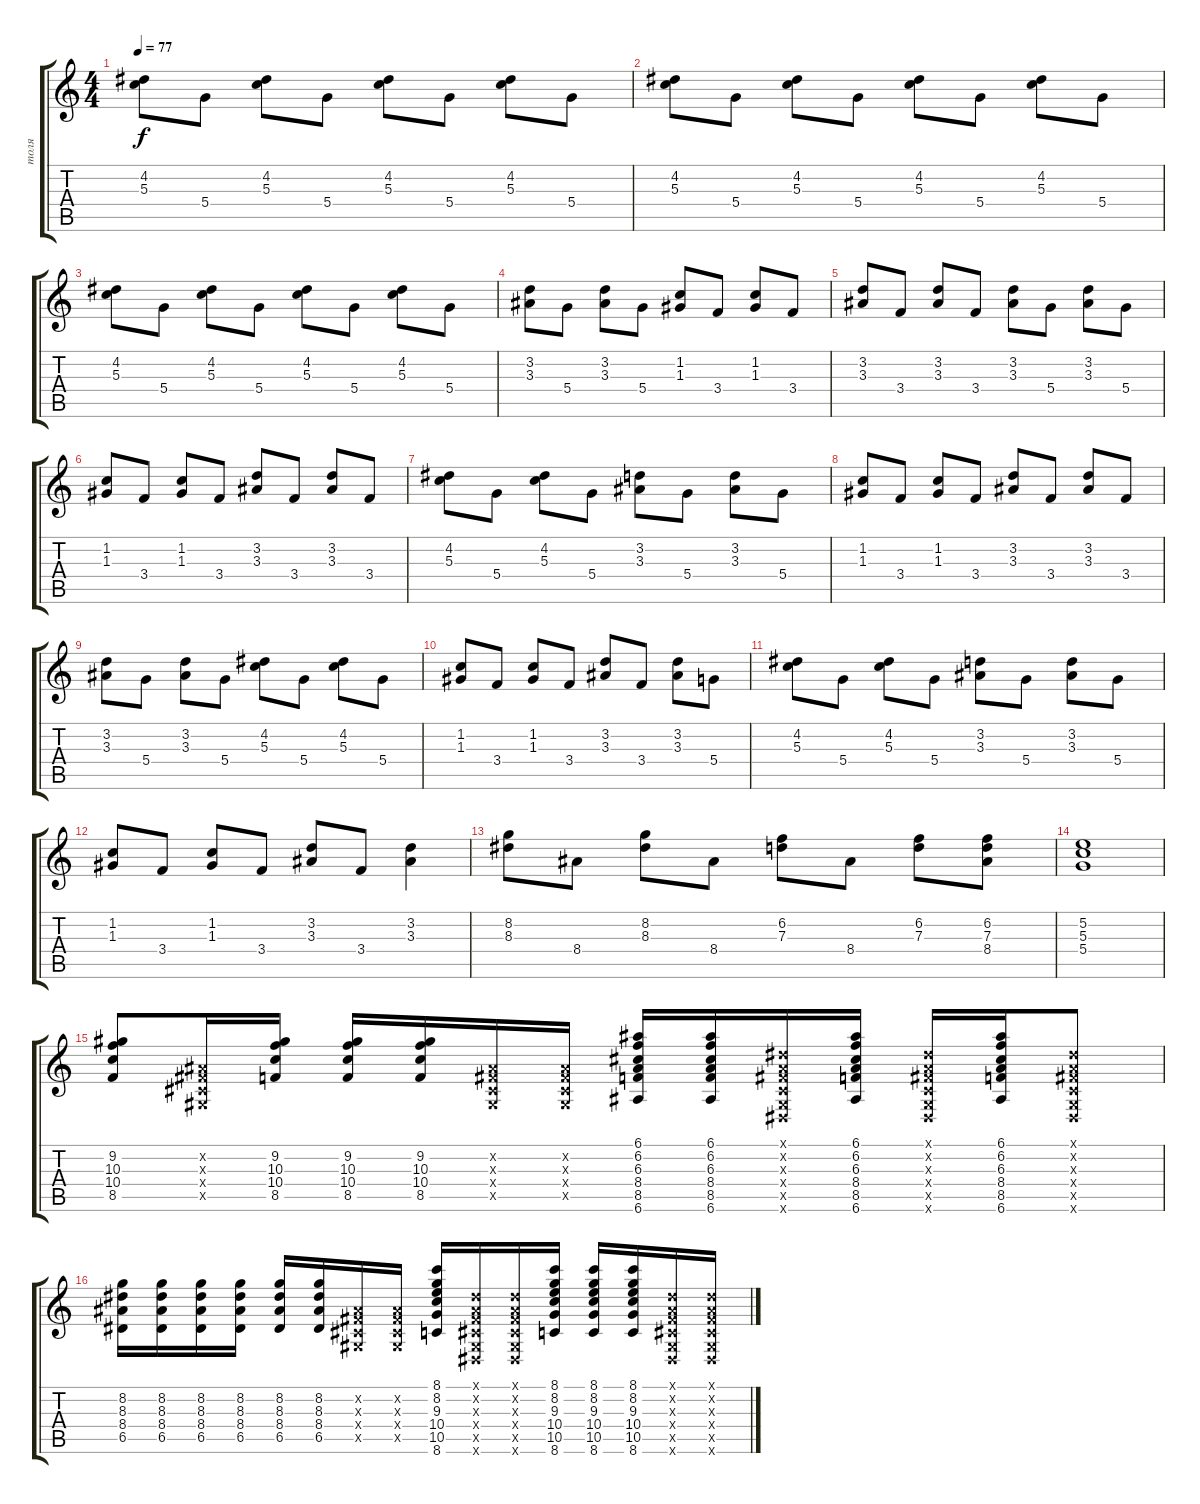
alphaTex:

\track ("толя" "толя") {instrument acousticguitarsteel}
\staff {score tabs}
\tuning (E4 B3 G3 D3 A2 E2) {hide}
\ts (4 4)
\tempo 77
\clef g2
\ks c
(4.2 5.3).8{dy f instrument acousticguitarsteel} 5.4.8 (4.2 5.3).8 5.4.8 (4.2 5.3).8 5.4.8 (4.2 5.3).8 5.4.8 |
(4.2 5.3).8 5.4.8 (4.2 5.3).8 5.4.8 (4.2 5.3).8 5.4.8 (4.2 5.3).8 5.4.8 |
(4.2 5.3).8 5.4.8 (4.2 5.3).8 5.4.8 (4.2 5.3).8 5.4.8 (4.2 5.3).8 5.4.8 |
(3.2 3.3).8 5.4.8 (3.2 3.3).8 5.4.8 (1.2 1.3).8 3.4.8 (1.2 1.3).8 3.4.8 |
(3.2 3.3).8 3.4.8 (3.2 3.3).8 3.4.8 (3.2 3.3).8 5.4.8 (3.2 3.3).8 5.4.8 |
(1.2 1.3).8 3.4.8 (1.2 1.3).8 3.4.8 (3.2 3.3).8 3.4.8 (3.2 3.3).8 3.4.8 |
(4.2 5.3).8 5.4.8 (4.2 5.3).8 5.4.8 (3.2 3.3).8 5.4.8 (3.2 3.3).8 5.4.8 |
(1.2 1.3).8 3.4.8 (1.2 1.3).8 3.4.8 (3.2 3.3).8 3.4.8 (3.2 3.3).8 3.4.8 |
(3.2 3.3).8 5.4.8 (3.2 3.3).8 5.4.8 (4.2 5.3).8 5.4.8 (4.2 5.3).8 5.4.8 |
(1.2 1.3).8 3.4.8 (1.2 1.3).8 3.4.8 (3.2 3.3).8 3.4.8 (3.2 3.3).8 5.4.8 |
(4.2 5.3).8 5.4.8 (4.2 5.3).8 5.4.8 (3.2 3.3).8 5.4.8 (3.2 3.3).8 5.4.8 |
(1.2 1.3).8 3.4.8 (1.2 1.3).8 3.4.8 (3.2 3.3).8 3.4.8 (3.2 3.3).4 |
(8.2 8.3).8 8.4.8 (8.2 8.3).8 8.4.8 (6.2 7.3).8 8.4.8 (6.2 7.3).8 (6.2 7.3 8.4).8 |
(5.2 5.3 5.4).1 |
(9.2 10.3 10.4 8.5).8 (-1.2{x} -1.3{x} -1.4{x} -1.5{x}).16 (9.2 10.3 10.4 8.5).16 (9.2 10.3 10.4 8.5).16 (9.2 10.3 10.4 8.5).16 (-1.2{x} -1.3{x} -1.4{x} -1.5{x}).16 (-1.2{x} -1.3{x} -1.4{x} -1.5{x}).16 (6.1 6.2 6.3 8.4 8.5 6.6).16 (6.1 6.2 6.3 8.4 8.5 6.6).16 (-1.1{x} -1.2{x} -1.3{x} -1.4{x} -1.5{x} -1.6{x}).16 (6.1 6.2 6.3 8.4 8.5 6.6).16 (-1.1{x} -1.2{x} -1.3{x} -1.4{x} -1.5{x} -1.6{x}).16 (6.1 6.2 6.3 8.4 8.5 6.6).16 (-1.1{x} -1.2{x} -1.3{x} -1.4{x} -1.5{x} -1.6{x}).8 |
(8.2 8.3 8.4 6.5).16 (8.2 8.3 8.4 6.5).16 (8.2 8.3 8.4 6.5).16 (8.2 8.3 8.4 6.5).16 (8.2 8.3 8.4 6.5).16 (8.2 8.3 8.4 6.5).16 (-1.2{x} -1.3{x} -1.4{x} -1.5{x}).16 (-1.2{x} -1.3{x} -1.4{x} -1.5{x}).16 (8.1 8.2 9.3 10.4 10.5 8.6).16 (-1.1{x} -1.2{x} -1.3{x} -1.4{x} -1.5{x} -1.6{x}).16 (-1.1{x} -1.2{x} -1.3{x} -1.4{x} -1.5{x} -1.6{x}).16 (8.1 8.2 9.3 10.4 10.5 8.6).16 (8.1 8.2 9.3 10.4 10.5 8.6).16 (8.1 8.2 9.3 10.4 10.5 8.6).16 (-1.1{x} -1.2{x} -1.3{x} -1.4{x} -1.5{x} -1.6{x}).16 (-1.1{x} -1.2{x} -1.3{x} -1.4{x} -1.5{x} -1.6{x}).16
